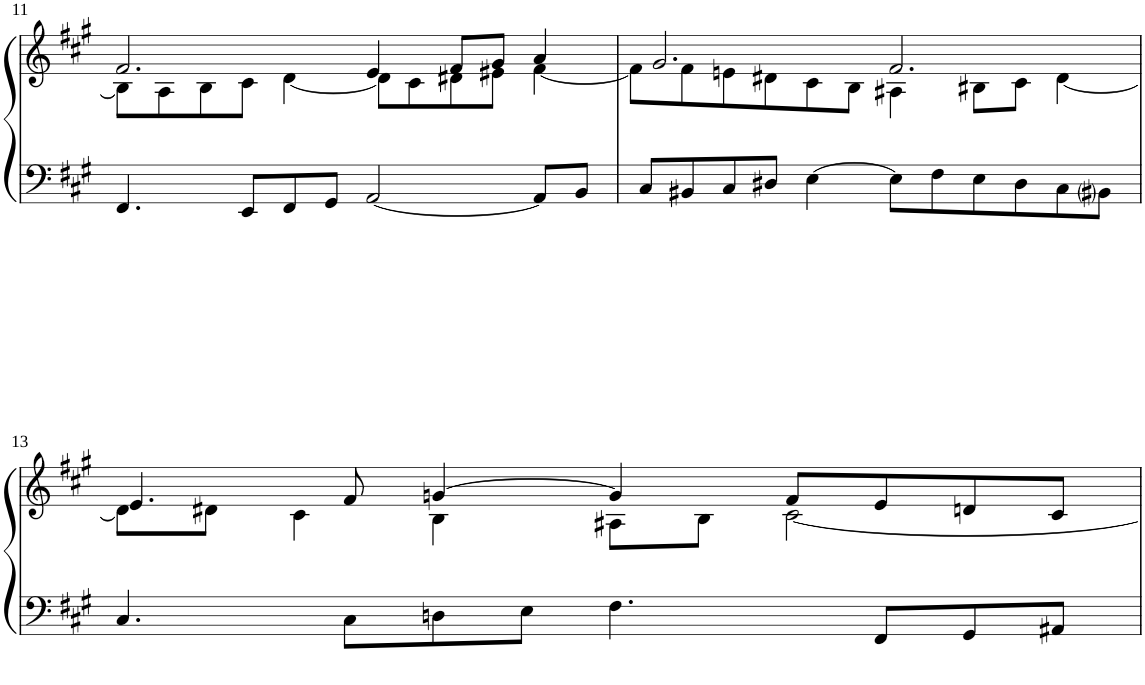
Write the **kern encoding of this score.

**kern	**kern
*part1	*part1
*staff2	*staff1
*I"Piano	*
*I'Pno	*
!!LO:PB:g=z
*clefF4	*clefG2
*k[f#c#g#]	*k[f#c#g#]
*M6/4	*M6/4
=11	=11
*	*^
4.FF#/	2.f#/	8B\L]
.	.	8A\
.	.	8B\
8EE/L	.	8c#\J
8FF#/	.	[4d\
8GG#/J	.	.
[2AA/	4e/	8d\L]
.	.	8c#\
.	8f#/L	8d#X\
.	8g#/J	8e#X\J
8AA/L]	4a/	[4f#\
8BB/J	.	.
=12	=12	=12
8C#/L	2.g#/	8f#\L]
8BB#X/	.	8f#\
8C#/	.	8en\
8D#X/J	.	8d#X\
[4E\	.	8c#\
.	.	8B\J
8E\L]	2.f#/	4A#X\
8F#\	.	.
8E\	.	8B#X\L
8D#\	.	8c#\J
8C#\	.	[4d#\
8BB#i\J	.	.
!!LO:LB:g=z	!!
=13	=13	=13
4.C#/	4.e/	8d#\L]
.	.	8d#X\J
.	.	4c#\
8C#\L	8f#/	.
8Dn\	[4gn/	4B\
8E\J	.	.
4.F#\	4g/]	8A#X\L
.	.	8B\J
.	8f#/L	[2c#\
8FF#/L	8e/	.
8GG#/	8dn/	.
8AA#X/J	8c#/J	.
*	*v	*v
=	=
*-	*-
